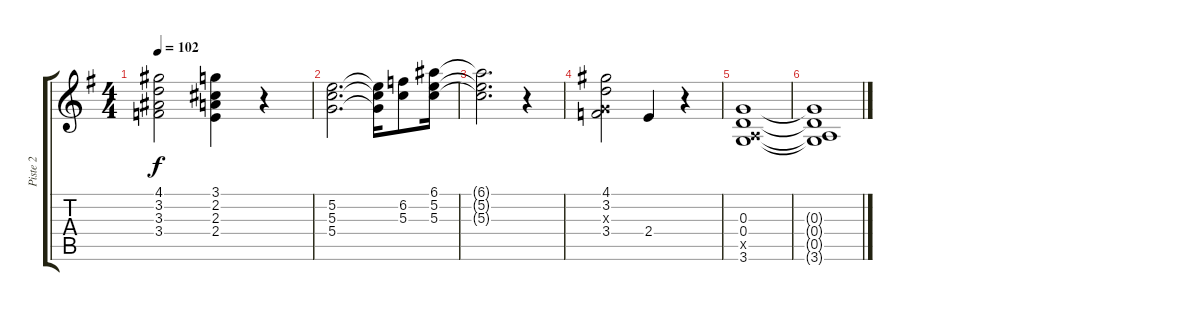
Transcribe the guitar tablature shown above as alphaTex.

\track ("Piste 2" "Piste 2") {instrument acousticguitarsteel}
\staff {score tabs}
\tuning (E4 B3 G3 D3 A2 E2) {hide}
\ts (4 4)
\tempo 102
\clef g2
\ks g
(4.1 3.2 3.3 3.4).2{dy f} (3.1 2.2 2.3 2.4).4 r.4 |
(5.2 5.3 5.4).2{d} (5.2{t} 5.3{t} 5.4{t}).16 (6.2 5.3).8 (6.1 5.2 5.3).16 |
(6.1{t} 5.2{t} 5.3{t}).2{d} r.4 |
(4.1 3.2 0.3{x} 3.4).2 2.4.4 r.4 |
(0.3 0.4 0.5{x} 3.6).1 |
(0.3{t} 0.4{t} 0.5{t} 3.6{t}).1
